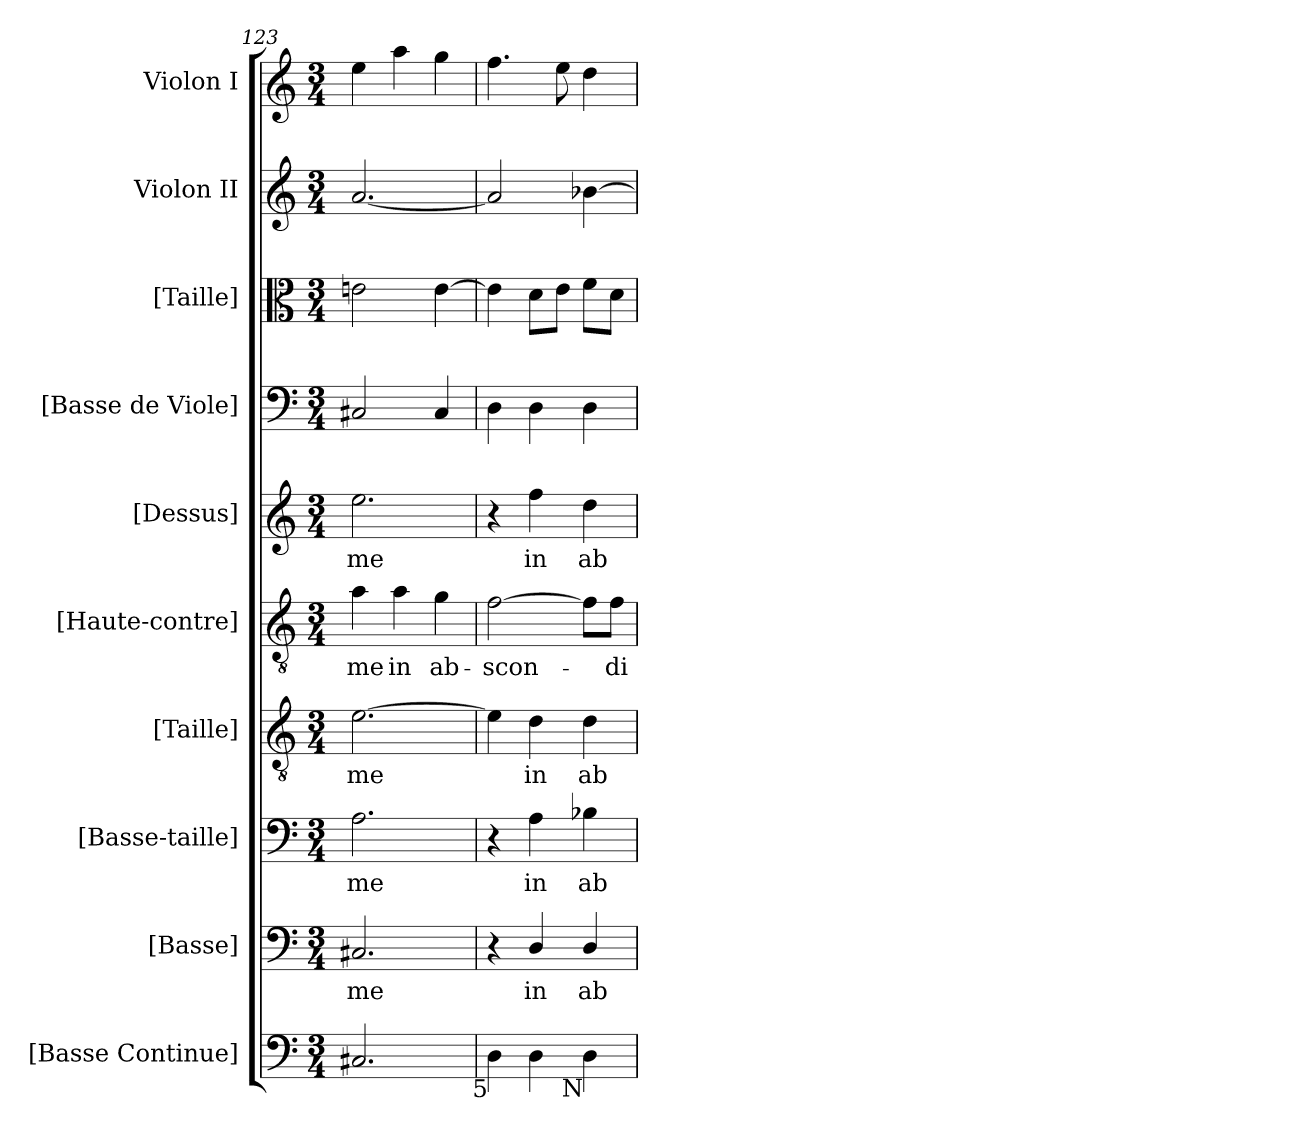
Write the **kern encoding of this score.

**kern	**kern	**text	**kern	**text	**kern	**text	**kern	**text	**kern	**text	**kern	**kern	**kern	**kern
*part10	*part9	*part9	*part8	*part8	*part7	*part7	*part6	*part6	*part5	*part5	*part4	*part3	*part2	*part1
*staff10	*staff9	*staff9	*staff8	*staff8	*staff7	*staff7	*staff6	*staff6	*staff5	*staff5	*staff4	*staff3	*staff2	*staff1
*I"[Basse Continue]	*I"[Basse]	*	*I"[Basse-taille]	*	*I"[Taille]	*	*I"[Haute-contre]	*	*I"[Dessus]	*	*I"[Basse de Viole]	*I"[Taille]	*I"Violon II	*I"Violon I
*I'B.c.	*I'B.	*	*I'B.t.	*	*I'T.	*	*I'H.C.	*	*I'D.	*	*	*	*I'Vln. II	*I'Vln. I
*clefF4	*clefF4	*	*clefF4	*	*clefGv2	*	*clefGv2	*	*clefG2	*	*clefF4	*clefC3	*clefG2	*clefG2
*	*	*	*	*	*ITrd7c12	*	*ITrd7c12	*	*	*	*	*	*	*
*k[]	*k[]	*	*k[]	*	*k[]	*	*k[]	*	*k[]	*	*k[]	*k[]	*k[]	*k[]
*M3/4	*M3/4	*	*M3/4	*	*M3/4	*	*M3/4	*	*M3/4	*	*M3/4	*M3/4	*M3/4	*M3/4
=123	=123	=123	=123	=123	=123	=123	=123	=123	=123	=123	=123	=123	=123	=123
!	!	!LO:LY:b:color=#000000	!	!	!	!	!	!	!	!	!	!	!	!
!	!	!	!	!LO:LY:b:color=#000000	!	!	!	!	!	!	!	!	!	!
!	!	!	!	!	!	!LO:LY:b:color=#000000	!	!	!	!	!	!	!	!
!	!	!	!	!	!	!	!	!LO:LY:b:color=#000000	!	!	!	!	!	!
!	!	!	!	!	!	!	!	!	!	!LO:LY:b:color=#000000	!	!	!	!
2.C#Xi/	2.C#Xi/	me	2.Ai\	me	[2.Ei\	me	4Ai\	me	2.eei\	me	2C#Xi/	2eni\	[2.ai/	4eei\
!	!	!	!	!	!	!	!	!LO:LY:b:color=#000000	!	!	!	!	!	!
.	.	.	.	.	.	.	4Ai\	in	.	.	.	.	.	4aai\
!	!	!	!	!	!	!	!	!LO:LY:b:color=#000000	!	!	!	!	!	!
.	.	.	.	.	.	.	4Gi\	ab-	.	.	4C#i/	[4ei\	.	4ggi\
=124	=124	=124	=124	=124	=124	=124	=124	=124	=124	=124	=124	=124	=124	=124
!LO:TX:b:rj:t=5	!	!	!	!	!	!	!	!	!	!	!	!	!	!
!	!	!	!	!	!	!	!	!LO:LY:b:color=#000000	!	!	!	!	!	!
4Di\	4r	.	4r	.	4Ei\]	.	[2Fi\	-scon-	4r	.	4Di\	4ei\]	2ai/]	4.ffi\
!	!	!LO:LY:b:color=#000000	!	!	!	!	!	!	!	!	!	!	!	!
!	!	!	!	!LO:LY:b:color=#000000	!	!	!	!	!	!	!	!	!	!
!	!	!	!	!	!	!LO:LY:b:color=#000000	!	!	!	!	!	!	!	!
!	!	!	!	!	!	!	!	!	!	!LO:LY:b:color=#000000	!	!	!	!
4Di\	4Di/	in	4Ai\	in	4Di\	in	.	.	4ffi\	in	4Di\	8di\L	.	.
.	.	.	.	.	.	.	.	.	.	.	.	8ei\J	.	8eei\
!	!	!LO:LY:b:color=#000000	!	!	!	!	!	!	!	!	!	!	!	!
!	!	!	!	!LO:LY:b:color=#000000	!	!	!	!	!	!	!	!	!	!
!	!	!	!	!	!	!LO:LY:b:color=#000000	!	!	!	!	!	!	!	!
!LO:TX:b:rj:t=N	!	!	!	!	!	!	!	!	!	!	!	!	!	!
!	!	!	!	!	!	!	!	!	!	!LO:LY:b:color=#000000	!	!	!	!
4Di\	4Di/	ab-	4B-Xi\	ab-	4Di\	ab-	8Fi\L]	.	4ddi\	ab-	4Di\	8fi\L	[4b-Xi\	4ddi\
!	!	!	!	!	!	!	!	!LO:LY:b:color=#000000	!	!	!	!	!	!
.	.	.	.	.	.	.	8Fi\J	-di-	.	.	.	8di\J	.	.
=	=	=	=	=	=	=	=	=	=	=	=	=	=	=
*-	*-	*-	*-	*-	*-	*-	*-	*-	*-	*-	*-	*-	*-	*-
